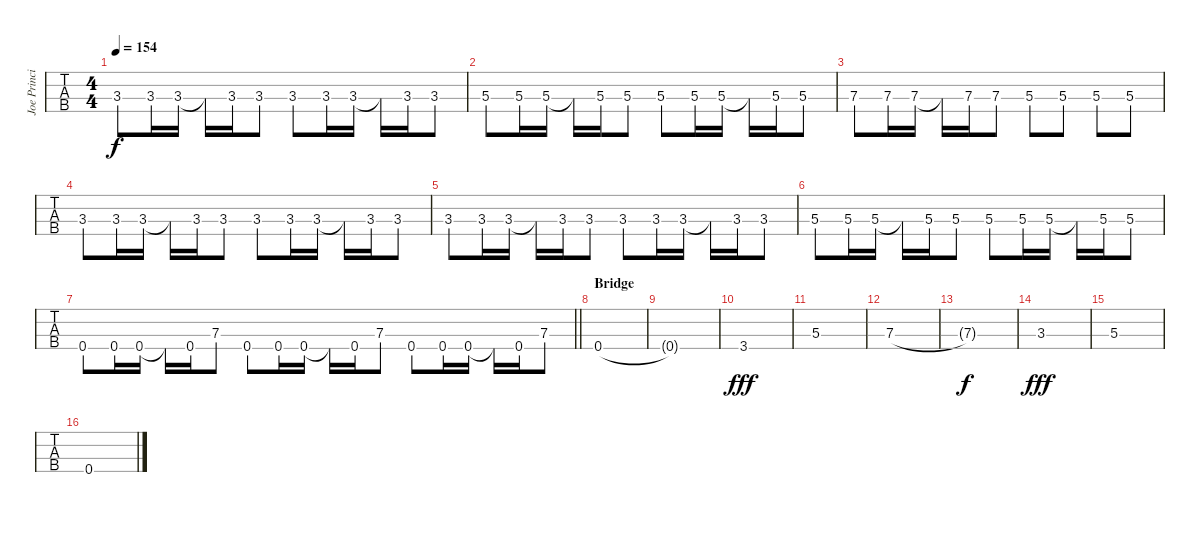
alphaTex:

\track ("Joe Principe - Bass" "Joe Princi") {instrument electricbassfinger}
\staff {tabs}
\tuning (Gb2 Db2 Ab1 Eb1) {hide}
\ts (4 4)
\tempo 154
\clef f4
\ks gb
3.3.8{dy f} 3.3.16 3.3.16 3.3{t}.16 3.3.16 3.3.8 3.3.8 3.3.16 3.3.16 3.3{t}.16 3.3.16 3.3.8 |
5.3.8 5.3.16 5.3.16 5.3{t}.16 5.3.16 5.3.8 5.3.8 5.3.16 5.3.16 5.3{t}.16 5.3.16 5.3.8 |
7.3.8 7.3.16 7.3.16 7.3{t}.16 7.3.16 7.3.8 5.3.8 5.3.8 5.3.8 5.3.8 |
3.3.8 3.3.16 3.3.16 3.3{t}.16 3.3.16 3.3.8 3.3.8 3.3.16 3.3.16 3.3{t}.16 3.3.16 3.3.8 |
3.3.8 3.3.16 3.3.16 3.3{t}.16 3.3.16 3.3.8 3.3.8 3.3.16 3.3.16 3.3{t}.16 3.3.16 3.3.8 |
5.3.8 5.3.16 5.3.16 5.3{t}.16 5.3.16 5.3.8 5.3.8 5.3.16 5.3.16 5.3{t}.16 5.3.16 5.3.8 |
\barLineRight lightlight
0.4.8 0.4.16 0.4.16 0.4{t}.16 0.4.16 7.3.8 0.4.8 0.4.16 0.4.16 0.4{t}.16 0.4.16 7.3.8 0.4.8 0.4.16 0.4.16 0.4{t}.16 0.4.16 7.3.8 |
\section ("" "Bridge")
0.4.1 |
0.4{t}.1 |
3.4.1{dy fff} |
5.3.1 |
7.3.1 |
7.3{t}.1{dy f} |
3.3.1{dy fff} |
5.3.1 |
0.4.1
